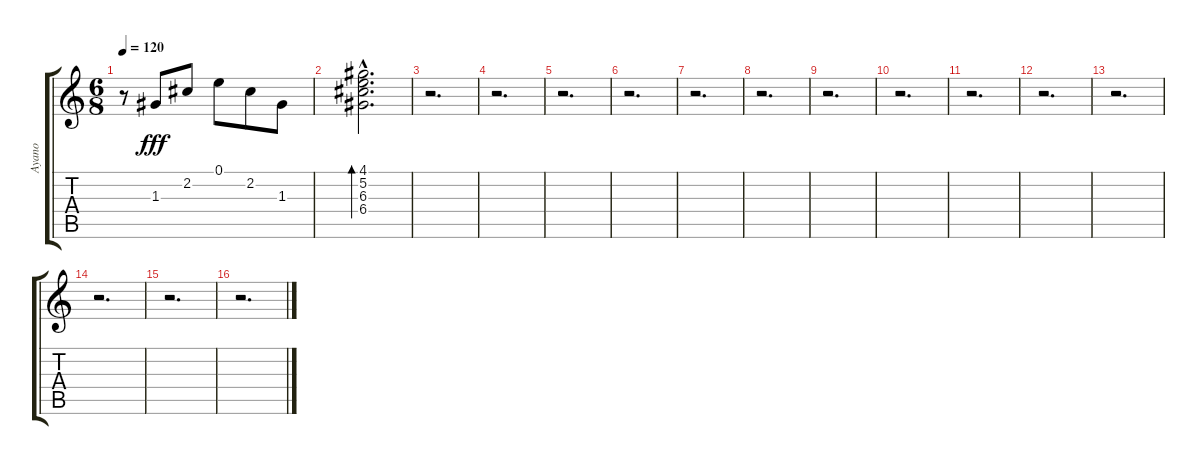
\track ("Ayano" "Ayano") {instrument electricguitarclean}
\staff {score tabs}
\tuning (E4 B3 G3 D3 A2 E2) {hide}
\ts (6 8)
\tempo 120
\clef g2
\ks c
r.8{dy fff} 1.3.8 2.2.8 0.1.8 2.2.8 1.3.8 |
(4.1{hac} 5.2{hac} 6.3 6.4{hac}).2{d bd 480} |
r.2{d} |
r.2{d} |
r.2{d} |
r.2{d} |
r.2{d} |
r.2{d} |
r.2{d} |
r.2{d} |
r.2{d} |
r.2{d} |
r.2{d} |
r.2{d} |
r.2{d} |
r.2{d}
